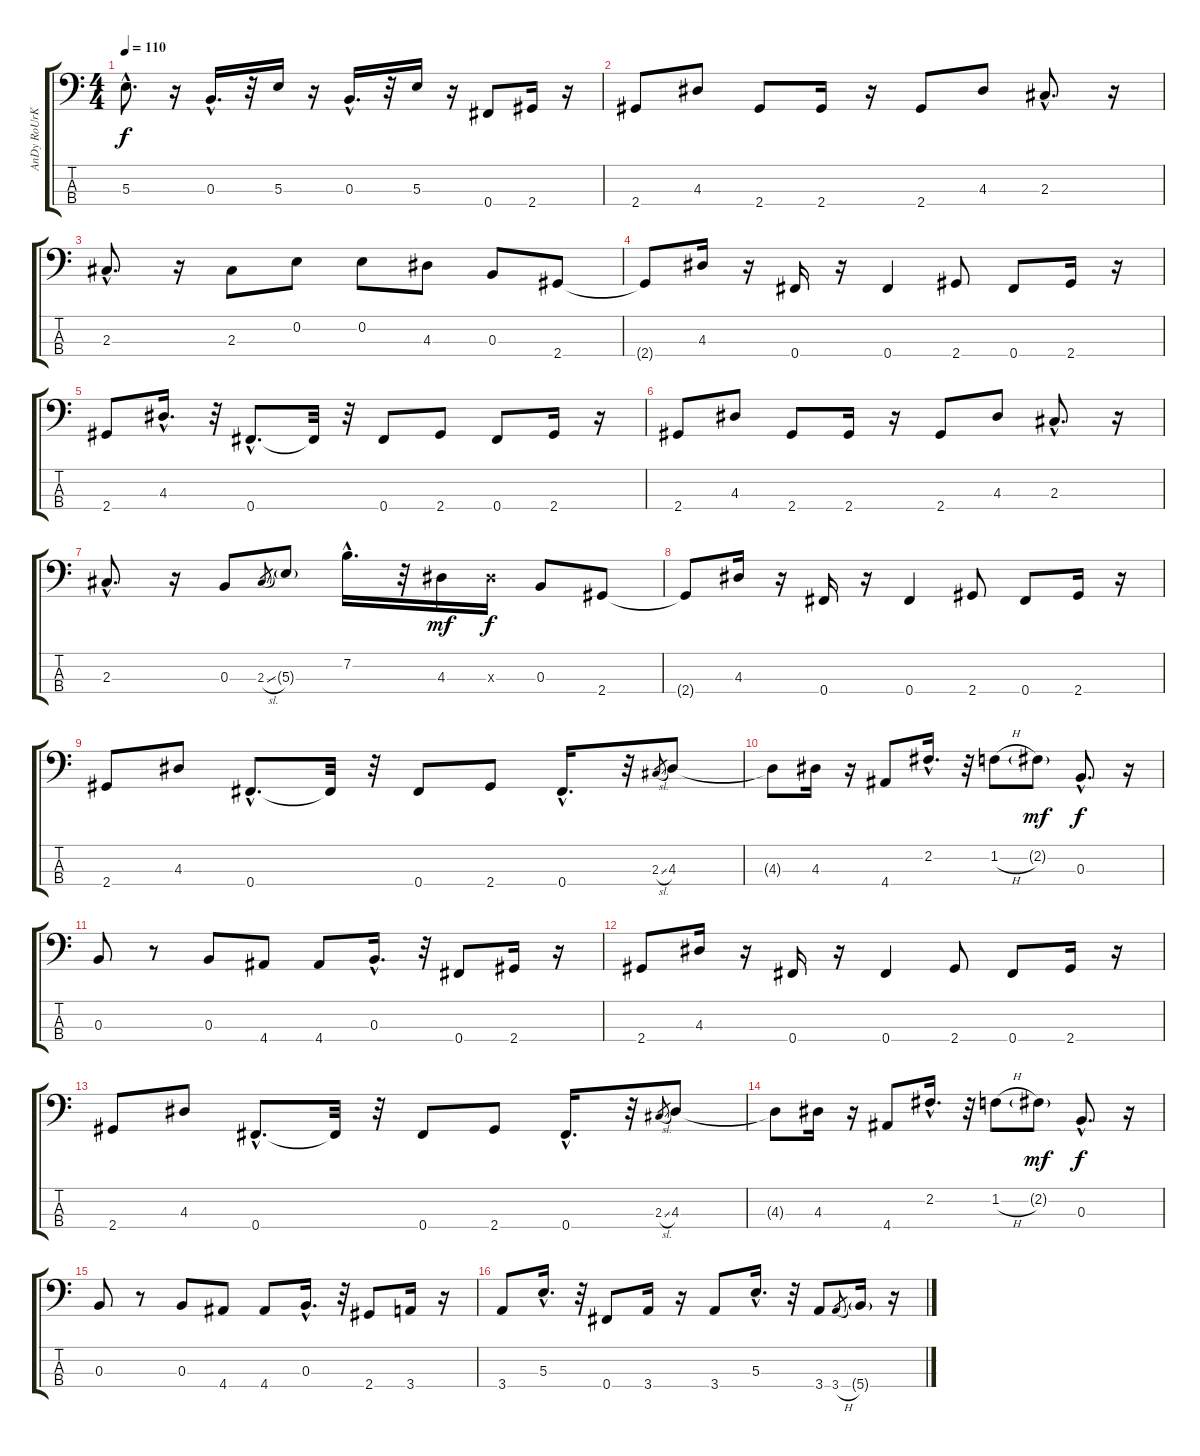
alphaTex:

\track ("AnDy RoUrKe" "AnDy RoUrK") {instrument electricbasspick}
\staff {score tabs}
\tuning (A2 E2 B1 Gb1) {hide}
\ts (4 4)
\tempo 110
\clef f4
\ks c
5.3{hac}.8{d dy f volume 14} r.16 0.3{hac}.16{d} r.32 5.3.16 r.16 0.3{hac}.16{d} r.32 5.3.16 r.16 0.4.8 2.4.16 r.16 |
2.4.8 4.3.8 2.4.8 2.4.16 r.16 2.4.8 4.3.8 2.3{hac}.8{d} r.16 |
2.3{hac}.8{d} r.16 2.3.8 0.2.8 0.2.8 4.3.8 0.3.8 2.4.8 |
2.4{t}.8 4.3.16 r.16 0.4.16 r.16 0.4.4 2.4.8 0.4.8 2.4.16 r.16 |
2.4.8 4.3{hac}.16{d} r.32 0.4{hac}.8{d} 0.4{t}.32 r.32 0.4.8 2.4.8 0.4.8 2.4.16 r.16 |
2.4.8 4.3.8 2.4.8 2.4.16 r.16 2.4.8 4.3.8 2.3{hac}.8{d} r.16 |
2.3{hac}.8{d} r.16 0.3.8 2.3{sl}.8{gr} 5.3{g}.8{volume 11} 7.2{hac}.16{d volume 14} r.32 4.3.16{dy mf} 4.3{x}.16{dy f volume 13} 0.3.8 2.4.8{volume 14} |
2.4{t}.8 4.3.16 r.16 0.4.16 r.16 0.4.4 2.4.8 0.4.8 2.4.16 r.16 |
2.4.8 4.3.8 0.4{hac}.8{d} 0.4{t}.32 r.32 0.4.8 2.4.8 0.4{hac}.16{d} r.32 2.3{sl}.8{gr} 4.3.8 |
4.3{t}.8 4.3.16 r.16 4.4.8 2.2{hac}.16{d} r.32 1.2{h}.8 2.2{g}.8{dy mf} 0.3{hac}.8{d dy f} r.16 |
0.3.8 r.8 0.3.8 4.4.8 4.4.8 0.3{hac}.16{d} r.32 0.4.8 2.4.16 r.16 |
2.4.8 4.3.16 r.16 0.4.16 r.16 0.4.4 2.4.8 0.4.8 2.4.16 r.16 |
2.4.8 4.3.8 0.4{hac}.8{d} 0.4{t}.32 r.32 0.4.8 2.4.8 0.4{hac}.16{d} r.32 2.3{sl}.8{gr} 4.3.8 |
4.3{t}.8 4.3.16 r.16 4.4.8 2.2{hac}.16{d} r.32 1.2{h}.8 2.2{g}.8{dy mf} 0.3{hac}.8{d dy f} r.16 |
0.3.8 r.8 0.3.8 4.4.8 4.4.8 0.3{hac}.16{d} r.32 2.4.8 3.4.16 r.16 |
3.4.8 5.3{hac}.16{d} r.32 0.4.8 3.4.16 r.16 3.4.8 5.3{hac}.16{d} r.32 3.4.8 3.4{h}.8{gr} 5.4{g}.16 r.16
